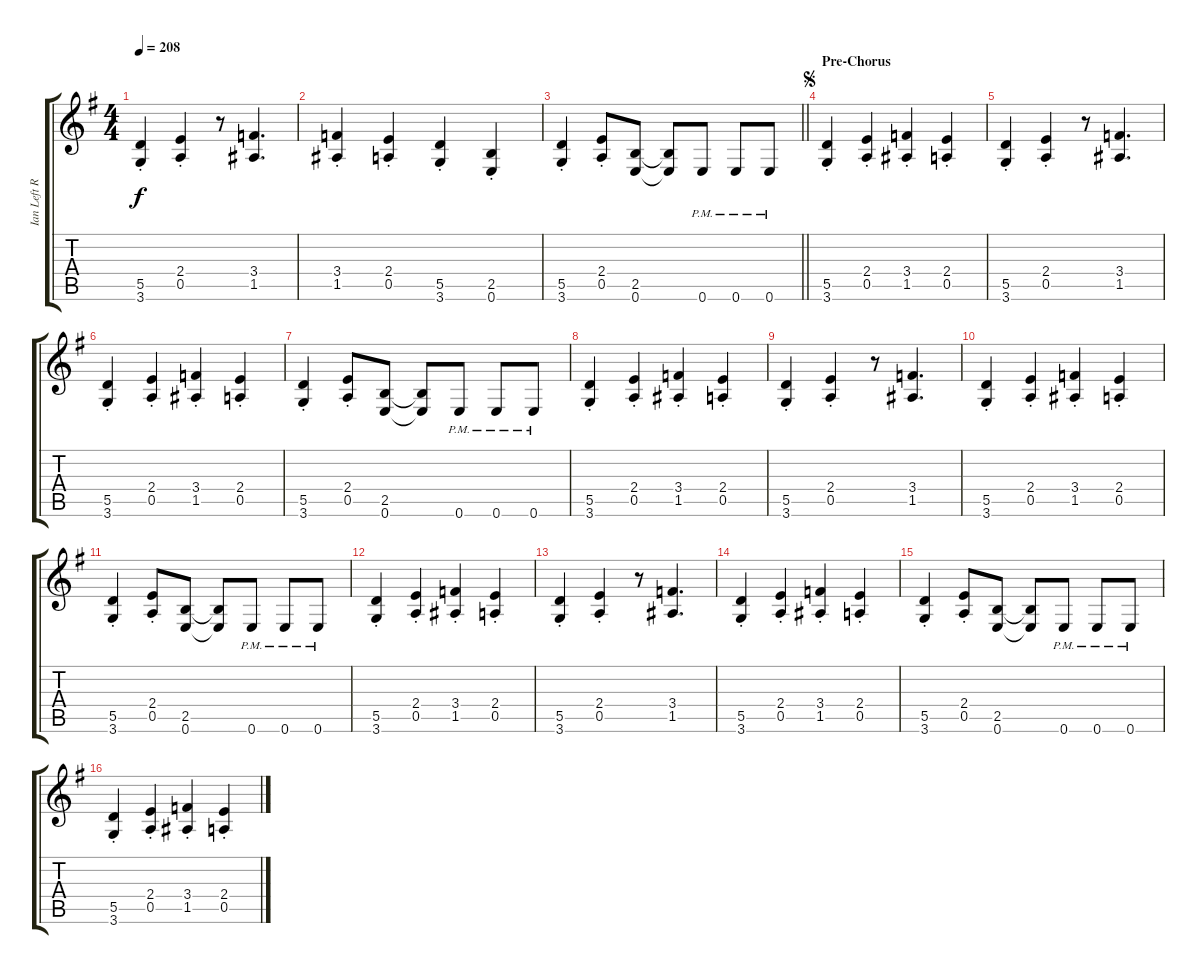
\track ("Ian Left Rhy" "Ian Left R") {instrument distortionguitar}
\staff {score tabs}
\tuning (E4 B3 G3 D3 A2 E2) {hide}
\ts (4 4)
\tempo 208
\clef g2
\ks g
(5.5{st} 3.6{st}).4{dy f} (2.4{st} 0.5{st}).4 r.8 (3.4 1.5).4{d} |
(3.4{st} 1.5{st}).4 (2.4{st} 0.5{st}).4 (5.5{st} 3.6{st}).4 (2.5{st} 0.6{st}).4 |
\barLineRight lightlight
(5.5{st} 3.6{st}).4 (2.4{st} 0.5{st}).8 (2.5 0.6).8 (2.5{t} 0.6{t}).8 0.6{pm}.8 0.6{pm}.8 0.6{pm}.8 |
\section ("" "Pre-Chorus")
\jump segno
(5.5{st} 3.6{st}).4 (2.4{st} 0.5{st}).4 (3.4{st} 1.5{st}).4 (2.4{st} 0.5{st}).4 |
(5.5{st} 3.6{st}).4 (2.4{st} 0.5{st}).4 r.8 (3.4 1.5).4{d} |
(5.5{st} 3.6{st}).4 (2.4{st} 0.5{st}).4 (3.4{st} 1.5{st}).4 (2.4{st} 0.5{st}).4 |
(5.5{st} 3.6{st}).4 (2.4{st} 0.5{st}).8 (2.5 0.6).8 (2.5{t} 0.6{t}).8 0.6{pm}.8 0.6{pm}.8 0.6{pm}.8 |
(5.5{st} 3.6{st}).4 (2.4{st} 0.5{st}).4 (3.4{st} 1.5{st}).4 (2.4{st} 0.5{st}).4 |
(5.5{st} 3.6{st}).4 (2.4{st} 0.5{st}).4 r.8 (3.4 1.5).4{d} |
(5.5{st} 3.6{st}).4 (2.4{st} 0.5{st}).4 (3.4{st} 1.5{st}).4 (2.4{st} 0.5{st}).4 |
(5.5{st} 3.6{st}).4 (2.4{st} 0.5{st}).8 (2.5 0.6).8 (2.5{t} 0.6{t}).8 0.6{pm}.8 0.6{pm}.8 0.6{pm}.8 |
(5.5{st} 3.6{st}).4 (2.4{st} 0.5{st}).4 (3.4{st} 1.5{st}).4 (2.4{st} 0.5{st}).4 |
(5.5{st} 3.6{st}).4 (2.4{st} 0.5{st}).4 r.8 (3.4 1.5).4{d} |
(5.5{st} 3.6{st}).4 (2.4{st} 0.5{st}).4 (3.4{st} 1.5{st}).4 (2.4{st} 0.5{st}).4 |
(5.5{st} 3.6{st}).4 (2.4{st} 0.5{st}).8 (2.5 0.6).8 (2.5{t} 0.6{t}).8 0.6{pm}.8 0.6{pm}.8 0.6{pm}.8 |
(5.5{st} 3.6{st}).4 (2.4{st} 0.5{st}).4 (3.4{st} 1.5{st}).4 (2.4{st} 0.5{st}).4
